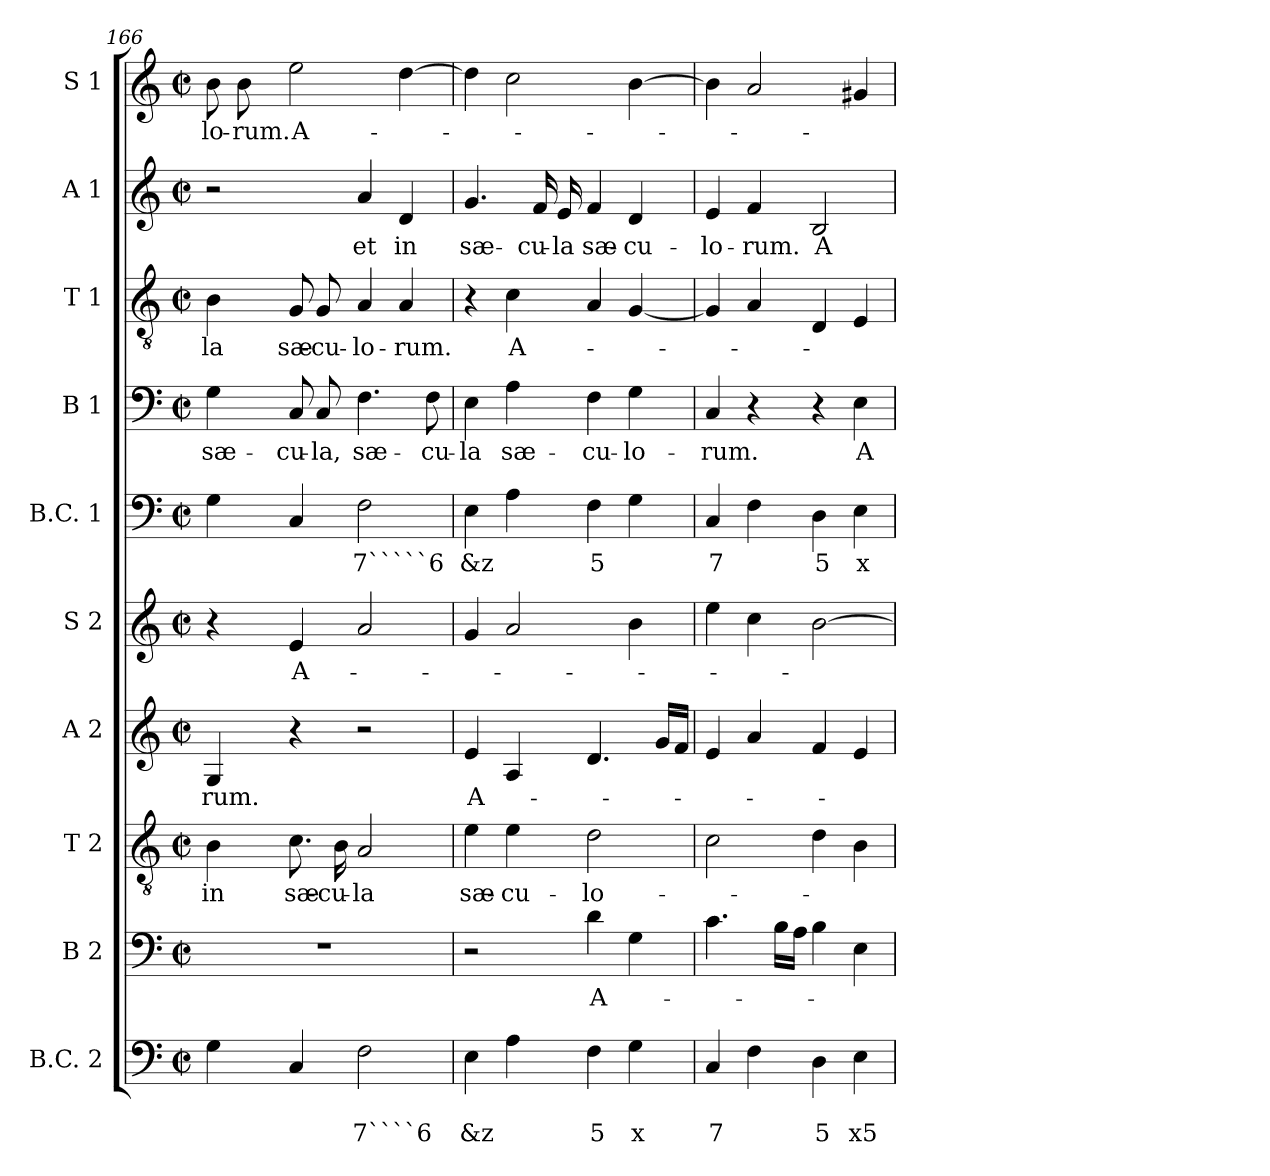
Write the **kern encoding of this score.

**kern	**text	**text	**kern	**text	**kern	**text	**kern	**text	**kern	**text	**kern	**text	**kern	**text	**kern	**text	**kern	**text	**kern	**text
*part10	*part10	*part10	*part9	*part9	*part8	*part8	*part7	*part7	*part6	*part6	*part5	*part5	*part4	*part4	*part3	*part3	*part2	*part2	*part1	*part1
*staff10	*staff10	*staff10	*staff9	*staff9	*staff8	*staff8	*staff7	*staff7	*staff6	*staff6	*staff5	*staff5	*staff4	*staff4	*staff3	*staff3	*staff2	*staff2	*staff1	*staff1
*I"B.C. 2	*	*	*I"B 2	*	*I"T 2	*	*I"A 2	*	*I"S 2	*	*I"B.C. 1	*	*I"B 1	*	*I"T 1	*	*I"A 1	*	*I"S 1	*
*I'BC2	*	*	*I'B2	*	*I'T2	*	*I'A2	*	*I'S2	*	*I'BC1	*	*I'B1	*	*I'T1	*	*I'A1	*	*I'S1	*
*clefF4	*	*	*clefF4	*	*clefGv2	*	*clefG2	*	*clefG2	*	*clefF4	*	*clefF4	*	*clefGv2	*	*clefG2	*	*clefG2	*
*k[]	*	*	*k[]	*	*k[]	*	*k[]	*	*k[]	*	*k[]	*	*k[]	*	*k[]	*	*k[]	*	*k[]	*
*C:	*	*	*C:	*	*C:	*	*C:	*	*C:	*	*C:	*	*C:	*	*C:	*	*C:	*	*C:	*
*M2/2	*	*	*M2/2	*	*M2/2	*	*M2/2	*	*M2/2	*	*M2/2	*	*M2/2	*	*M2/2	*	*M2/2	*	*M2/2	*
*met(c|)	*	*	*met(c|)	*	*met(c|)	*	*met(c|)	*	*met(c|)	*	*met(c|)	*	*met(c|)	*	*met(c|)	*	*met(c|)	*	*met(c|)	*
=166	=166	=166	=166	=166	=166	=166	=166	=166	=166	=166	=166	=166	=166	=166	=166	=166	=166	=166	=166	=166
!	!	!	!	!	!	!LO:LY:b	!	!	!	!	!	!	!	!	!	!	!	!	!	!
!	!	!	!	!	!	!	!	!LO:LY:b	!	!	!	!	!	!	!	!	!	!	!	!
!	!	!	!	!	!	!	!	!	!	!	!	!	!	!LO:LY:b	!	!	!	!	!	!
!	!	!	!	!	!	!	!	!	!	!	!	!	!	!	!	!LO:LY:b	!	!	!	!
!	!	!	!	!	!	!	!	!	!	!	!	!	!	!	!	!	!	!	!	!LO:LY:b
4G\	.	.	1r	.	4B\	in	4G/	-rum.	4r	.	4G\	.	4G\	sæ-	4B\	-la	2r	.	8b\	-lo-
!	!	!	!	!	!	!	!	!	!	!	!	!	!	!	!	!	!	!	!	!LO:LY:b
.	.	.	.	.	.	.	.	.	.	.	.	.	.	.	.	.	.	.	8b\	-rum.
!	!	!	!	!	!	!LO:LY:b	!	!	!	!	!	!	!	!	!	!	!	!	!	!
!	!	!	!	!	!	!	!	!	!	!LO:LY:b	!	!	!	!	!	!	!	!	!	!
!	!	!	!	!	!	!	!	!	!	!	!	!	!	!LO:LY:b	!	!	!	!	!	!
!	!	!	!	!	!	!	!	!	!	!	!	!	!	!	!	!LO:LY:b	!	!	!	!
!	!	!	!	!	!	!	!	!	!	!	!	!	!	!	!	!	!	!	!	!LO:LY:b
4C/	.	.	.	.	8.c\	sæ-	4r	.	4e/	A-	4C/	.	8C/	-cu-	8G/	sæ-	.	.	2ee\	A-
!	!	!	!	!	!	!	!	!	!	!	!	!	!	!LO:LY:b	!	!	!	!	!	!
!	!	!	!	!	!	!	!	!	!	!	!	!	!	!	!	!LO:LY:b	!	!	!	!
.	.	.	.	.	.	.	.	.	.	.	.	.	8C/	-la,	8G/	-cu-	.	.	.	.
!	!	!	!	!	!	!LO:LY:b	!	!	!	!	!	!	!	!	!	!	!	!	!	!
.	.	.	.	.	16B\	-cu-	.	.	.	.	.	.	.	.	.	.	.	.	.	.
!	!	!LO:LY:b	!	!	!	!	!	!	!	!	!	!	!	!	!	!	!	!	!	!
!	!	!	!	!	!	!LO:LY:b	!	!	!	!	!	!	!	!	!	!	!	!	!	!
!	!	!	!	!	!	!	!	!	!	!	!	!LO:LY:b	!	!	!	!	!	!	!	!
!	!	!	!	!	!	!	!	!	!	!	!	!	!	!LO:LY:b	!	!	!	!	!	!
!	!	!	!	!	!	!	!	!	!	!	!	!	!	!	!	!LO:LY:b	!	!	!	!
!	!	!	!	!	!	!	!	!	!	!	!	!	!	!	!	!	!	!LO:LY:b	!	!
2F\	.	7````6	.	.	2A/	-la	2r	.	2a/	.	2F\	7`````6	4.F\	sæ-	4A/	-lo-	4a/	et	.	.
!	!	!	!	!	!	!	!	!	!	!	!	!	!	!	!	!LO:LY:b	!	!	!	!
!	!	!	!	!	!	!	!	!	!	!	!	!	!	!	!	!	!	!LO:LY:b	!	!
.	.	.	.	.	.	.	.	.	.	.	.	.	.	.	4A/	-rum.	4d/	in	[4dd\	.
!	!	!	!	!	!	!	!	!	!	!	!	!	!	!LO:LY:b	!	!	!	!	!	!
.	.	.	.	.	.	.	.	.	.	.	.	.	8F\	-cu-	.	.	.	.	.	.
=167	=167	=167	=167	=167	=167	=167	=167	=167	=167	=167	=167	=167	=167	=167	=167	=167	=167	=167	=167	=167
!	!	!LO:LY:b	!	!	!	!	!	!	!	!	!	!	!	!	!	!	!	!	!	!
!	!	!	!	!	!	!LO:LY:b	!	!	!	!	!	!	!	!	!	!	!	!	!	!
!	!	!	!	!	!	!	!	!LO:LY:b	!	!	!	!	!	!	!	!	!	!	!	!
!	!	!	!	!	!	!	!	!	!	!	!	!LO:LY:b	!	!	!	!	!	!	!	!
!	!	!	!	!	!	!	!	!	!	!	!	!	!	!LO:LY:b	!	!	!	!	!	!
!	!	!	!	!	!	!	!	!	!	!	!	!	!	!	!	!	!	!LO:LY:b	!	!
4E\	.	&z	2r	.	4e\	sæ-	4e/	A-	4g/	.	4E\	&z	4E\	-la	4r	.	4.g/	sæ-	4dd\]	.
!	!	!	!	!	!	!LO:LY:b	!	!	!	!	!	!	!	!	!	!	!	!	!	!
!	!	!	!	!	!	!	!	!	!	!	!	!	!	!LO:LY:b	!	!	!	!	!	!
!	!	!	!	!	!	!	!	!	!	!	!	!	!	!	!	!LO:LY:b	!	!	!	!
4A\	.	.	.	.	4e\	-cu-	4A/	.	2a/	.	4A\	.	4A\	sæ-	4c\	A-	.	.	2cc\	.
!	!	!	!	!	!	!	!	!	!	!	!	!	!	!	!	!	!	!LO:LY:b	!	!
.	.	.	.	.	.	.	.	.	.	.	.	.	.	.	.	.	16f/	-cu-	.	.
!	!	!	!	!	!	!	!	!	!	!	!	!	!	!	!	!	!	!LO:LY:b	!	!
.	.	.	.	.	.	.	.	.	.	.	.	.	.	.	.	.	16e/	-la	.	.
!	!	!LO:LY:b	!	!	!	!	!	!	!	!	!	!	!	!	!	!	!	!	!	!
!	!	!	!	!LO:LY:b	!	!	!	!	!	!	!	!	!	!	!	!	!	!	!	!
!	!	!	!	!	!	!LO:LY:b	!	!	!	!	!	!	!	!	!	!	!	!	!	!
!	!	!	!	!	!	!	!	!	!	!	!	!LO:LY:b	!	!	!	!	!	!	!	!
!	!	!	!	!	!	!	!	!	!	!	!	!	!	!LO:LY:b	!	!	!	!	!	!
!	!	!	!	!	!	!	!	!	!	!	!	!	!	!	!	!	!	!LO:LY:b	!	!
4F\	.	5	4d\	A-	2d\	-lo-	4.d/	.	.	.	4F\	5	4F\	-cu-	4A/	.	4f/	sæ-	.	.
!	!	!LO:LY:b	!	!	!	!	!	!	!	!	!	!	!	!	!	!	!	!	!	!
!	!	!	!	!	!	!	!	!	!	!	!	!	!	!LO:LY:b	!	!	!	!	!	!
!	!	!	!	!	!	!	!	!	!	!	!	!	!	!	!	!	!	!LO:LY:b	!	!
4G\	.	x	4G\	.	.	.	.	.	4b\	.	4G\	.	4G\	-lo-	[4G/	.	4d/	-cu-	[4b\	.
.	.	.	.	.	.	.	16g/LL	.	.	.	.	.	.	.	.	.	.	.	.	.
.	.	.	.	.	.	.	16f/JJ	.	.	.	.	.	.	.	.	.	.	.	.	.
!!LO:PB:g=z
=168	=168	=168	=168	=168	=168	=168	=168	=168	=168	=168	=168	=168	=168	=168	=168	=168	=168	=168	=168	=168
!	!	!LO:LY:b	!	!	!	!	!	!	!	!	!	!	!	!	!	!	!	!	!	!
!	!	!	!	!	!	!	!	!	!	!	!	!LO:LY:b	!	!	!	!	!	!	!	!
!	!	!	!	!	!	!	!	!	!	!	!	!	!	!LO:LY:b	!	!	!	!	!	!
!	!	!	!	!	!	!	!	!	!	!	!	!	!	!	!	!	!	!LO:LY:b	!	!
4C/	.	7	4.c\	.	2c\	.	4e/	.	4ee\	.	4C/	7	4C/	-rum.	4G/]	.	4e/	-lo-	4b\]	.
!	!	!	!	!	!	!	!	!	!	!	!	!	!	!	!	!	!	!LO:LY:b	!	!
4F\	.	.	.	.	.	.	4a/	.	4cc\	.	4F\	.	4r	.	4A/	.	4f/	-rum.	2a/	.
.	.	.	16B\LL	.	.	.	.	.	.	.	.	.	.	.	.	.	.	.	.	.
.	.	.	16A\JJ	.	.	.	.	.	.	.	.	.	.	.	.	.	.	.	.	.
!	!	!LO:LY:b	!	!	!	!	!	!	!	!	!	!	!	!	!	!	!	!	!	!
!	!	!	!	!	!	!	!	!	!	!	!	!LO:LY:b	!	!	!	!	!	!	!	!
!	!	!	!	!	!	!	!	!	!	!	!	!	!	!	!	!	!	!LO:LY:b	!	!
4D\	.	5	4B\	.	4d\	.	4f/	.	[2b\	.	4D\	5	4r	.	4D/	.	2B/	A-	.	.
!	!	!LO:LY:b	!	!	!	!	!	!	!	!	!	!	!	!	!	!	!	!	!	!
!	!	!	!	!	!	!	!	!	!	!	!	!LO:LY:b	!	!	!	!	!	!	!	!
!	!	!	!	!	!	!	!	!	!	!	!	!	!	!LO:LY:b	!	!	!	!	!	!
4E\	.	x5	4E\	.	4B\	.	4e/	.	.	.	4E\	x	4E\	A-	4E/	.	.	.	4g#X/	.
=	=	=	=	=	=	=	=	=	=	=	=	=	=	=	=	=	=	=	=	=
*-	*-	*-	*-	*-	*-	*-	*-	*-	*-	*-	*-	*-	*-	*-	*-	*-	*-	*-	*-	*-
